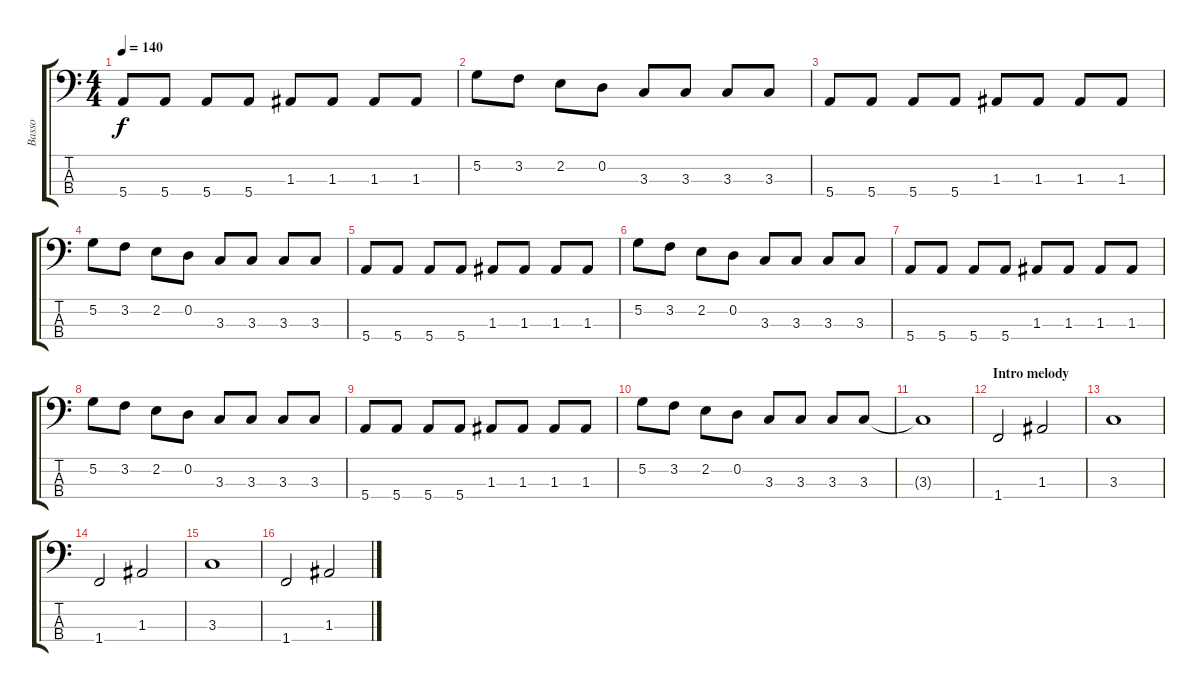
\track ("Basso" "Basso") {instrument electricbasspick}
\staff {score tabs}
\tuning (G2 D2 A1 E1) {hide}
\ts (4 4)
\tempo 140
\clef f4
\ks c
5.4.8{dy f} 5.4.8 5.4.8 5.4.8 1.3.8 1.3.8 1.3.8 1.3.8 |
5.2.8 3.2.8 2.2.8 0.2.8 3.3.8 3.3.8 3.3.8 3.3.8 |
5.4.8 5.4.8 5.4.8 5.4.8 1.3.8 1.3.8 1.3.8 1.3.8 |
5.2.8 3.2.8 2.2.8 0.2.8 3.3.8 3.3.8 3.3.8 3.3.8 |
5.4.8 5.4.8 5.4.8 5.4.8 1.3.8 1.3.8 1.3.8 1.3.8 |
5.2.8 3.2.8 2.2.8 0.2.8 3.3.8 3.3.8 3.3.8 3.3.8 |
5.4.8 5.4.8 5.4.8 5.4.8 1.3.8 1.3.8 1.3.8 1.3.8 |
5.2.8 3.2.8 2.2.8 0.2.8 3.3.8 3.3.8 3.3.8 3.3.8 |
5.4.8 5.4.8 5.4.8 5.4.8 1.3.8 1.3.8 1.3.8 1.3.8 |
5.2.8 3.2.8 2.2.8 0.2.8 3.3.8 3.3.8 3.3.8 3.3.8 |
3.3{t}.1 |
\section ("" "Intro melody")
1.4.2 1.3.2 |
3.3.1 |
1.4.2 1.3.2 |
3.3.1 |
1.4.2 1.3.2
